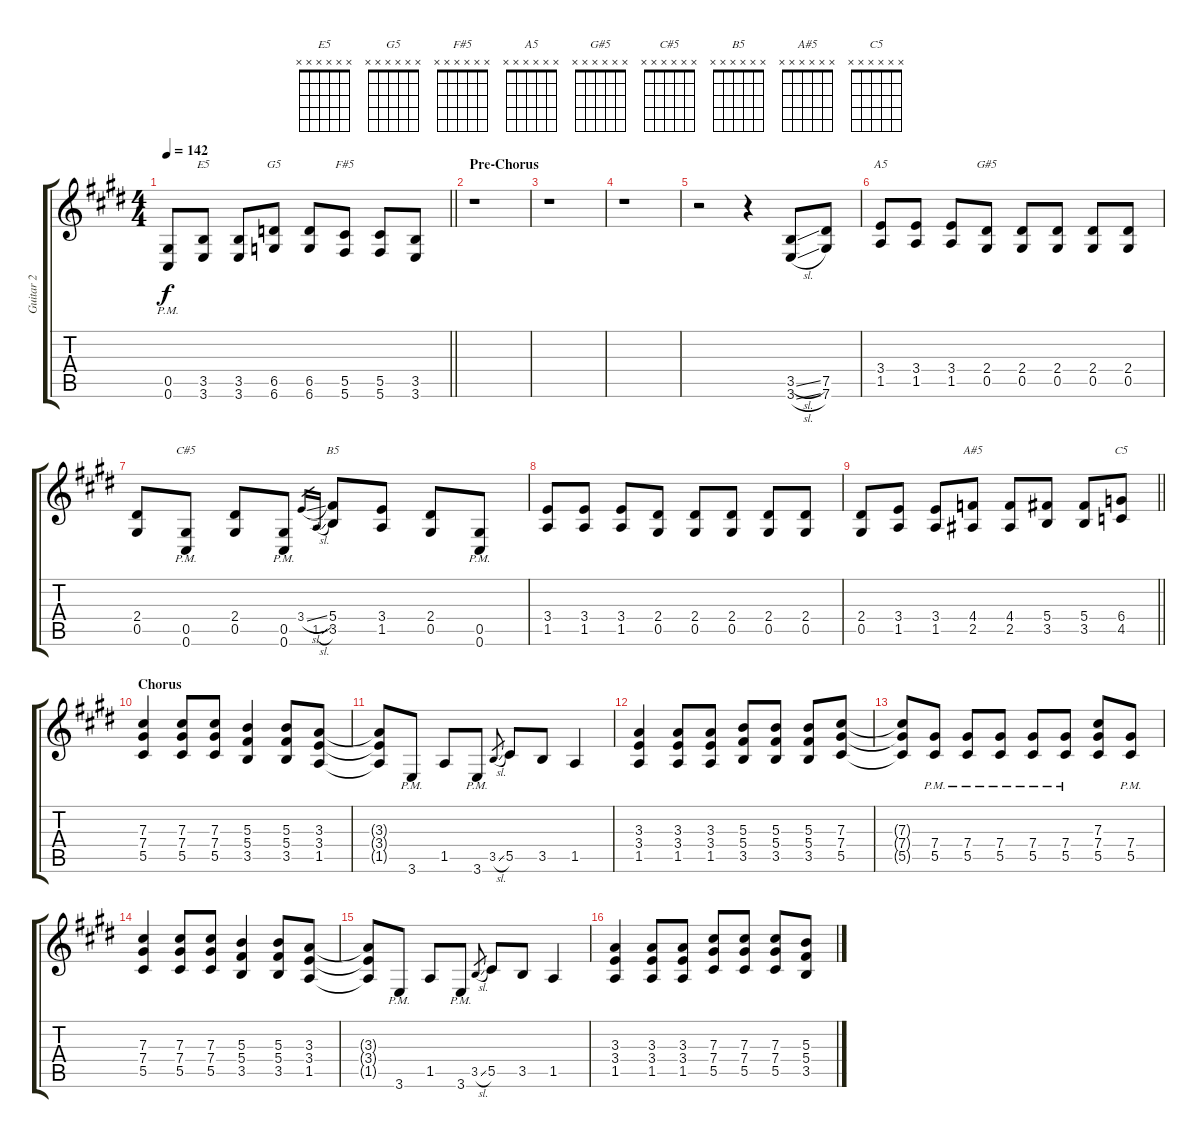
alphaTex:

\track ("Guitar 2" "Guitar 2") {instrument distortionguitar}
\staff {score tabs}
\tuning (Eb4 Bb3 Gb3 Db3 Ab2 Db2) {hide}
\chord ("E5" x x x x x x)
\chord ("G5" x x x x x x)
\chord ("F#5" x x x x x x)
\chord ("A5" x x x x x x)
\chord ("G#5" x x x x x x)
\chord ("C#5" x x x x x x)
\chord ("B5" x x x x x x)
\chord ("A#5" x x x x x x)
\chord ("C5" x x x x x x)
\ts (4 4)
\tempo 142
\clef g2
\barLineRight lightlight
\ks c#minor
(0.5{pm} 0.6{pm}).8{dy f} (3.5 3.6).8{ch "E5"} (3.5 3.6).8 (6.5 6.6).8{ch "G5"} (6.5 6.6).8 (5.5 5.6).8{ch "F#5"} (5.5 5.6).8 (3.5 3.6).8 |
\section ("" "Pre-Chorus")
r.1 |
r.1 |
r.1 |
r.2 r.4 (3.5{sl} 3.6{sl}).8 (7.5 7.6).8 |
(3.4 1.5).8{ch "A5"} (3.4 1.5).8 (3.4 1.5).8 (2.4 0.5).8{ch "G#5"} (2.4 0.5).8 (2.4 0.5).8 (2.4 0.5).8 (2.4 0.5).8 |
(2.4 0.5).8 (0.5{pm} 0.6{pm}).8{ch "C#5"} (2.4 0.5).8 (0.5{pm} 0.6{pm}).8 3.4{sl}.16{gr} 1.5{sl}.16{gr} (5.4 3.5).8{ch "B5"} (3.4 1.5).8 (2.4 0.5).8 (0.5{pm} 0.6{pm}).8 |
(3.4 1.5).8 (3.4 1.5).8 (3.4 1.5).8 (2.4 0.5).8 (2.4 0.5).8 (2.4 0.5).8 (2.4 0.5).8 (2.4 0.5).8 |
\barLineRight lightlight
(2.4 0.5).8 (3.4 1.5).8 (3.4 1.5).8 (4.4 2.5).8{ch "A#5"} (4.4 2.5).8 (5.4 3.5).8 (5.4 3.5).8 (6.4 4.5).8{ch "C5"} |
\section ("" "Chorus")
(7.3 7.4 5.5).4 (7.3 7.4 5.5).8 (7.3 7.4 5.5).8 (5.3 5.4 3.5).4 (5.3 5.4 3.5).8 (3.3 3.4 1.5).8 |
(3.3{t} 3.4{t} 1.5{t}).8 3.6{pm}.8 1.5.8 3.6{pm}.8 3.5{sl}.8{gr} 5.5.8 3.5.8 1.5.4 |
(3.3 3.4 1.5).4 (3.3 3.4 1.5).8 (3.3 3.4 1.5).8 (5.3 5.4 3.5).8 (5.3 5.4 3.5).8 (5.3 5.4 3.5).8 (7.3 7.4 5.5).8 |
(7.3{t} 7.4{t} 5.5{t}).8 (7.4{pm} 5.5{pm}).8 (7.4{pm} 5.5{pm}).8 (7.4{pm} 5.5{pm}).8 (7.4{pm} 5.5{pm}).8 (7.4{pm} 5.5{pm}).8 (7.3 7.4 5.5).8 (7.4{pm} 5.5{pm}).8 |
(7.3 7.4 5.5).4 (7.3 7.4 5.5).8 (7.3 7.4 5.5).8 (5.3 5.4 3.5).4 (5.3 5.4 3.5).8 (3.3 3.4 1.5).8 |
(3.3{t} 3.4{t} 1.5{t}).8 3.6{pm}.8 1.5.8 3.6{pm}.8 3.5{sl}.8{gr} 5.5.8 3.5.8 1.5.4 |
(3.3 3.4 1.5).4 (3.3 3.4 1.5).8 (3.3 3.4 1.5).8 (7.3 7.4 5.5).8 (7.3 7.4 5.5).8 (7.3 7.4 5.5).8 (5.3 5.4 3.5).8
